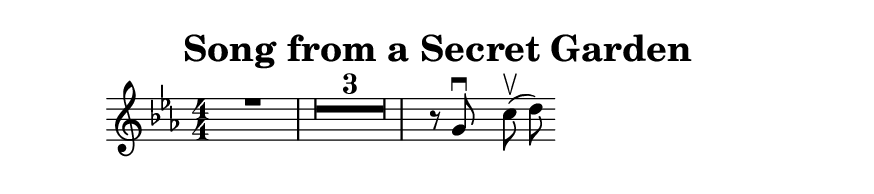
\version "2.18.2"

\header {
  title = "Song from a Secret Garden"
}

\paper {
    #(set-paper-size "a5")
}

global = {
    \time 4/4
}

\score {
  \new StaffGroup \relative a' \repeat volta 1 {
    \set Staff.keySignature = #`(((0 . 6) . ,FLAT)
                               ((0 . 9) . ,FLAT)
                               ((0 . 5) . ,FLAT)
                              )
    \compressFullBarRests
    \numericTimeSignature
    \override MultiMeasureRest.expand-limit = #2
    \override MultiMeasureRest.staff-position = #2

     R1 |
     R1*3 |
     s8 r8 g8\downbow s8 c8\upbow(d8)
   
    }
}